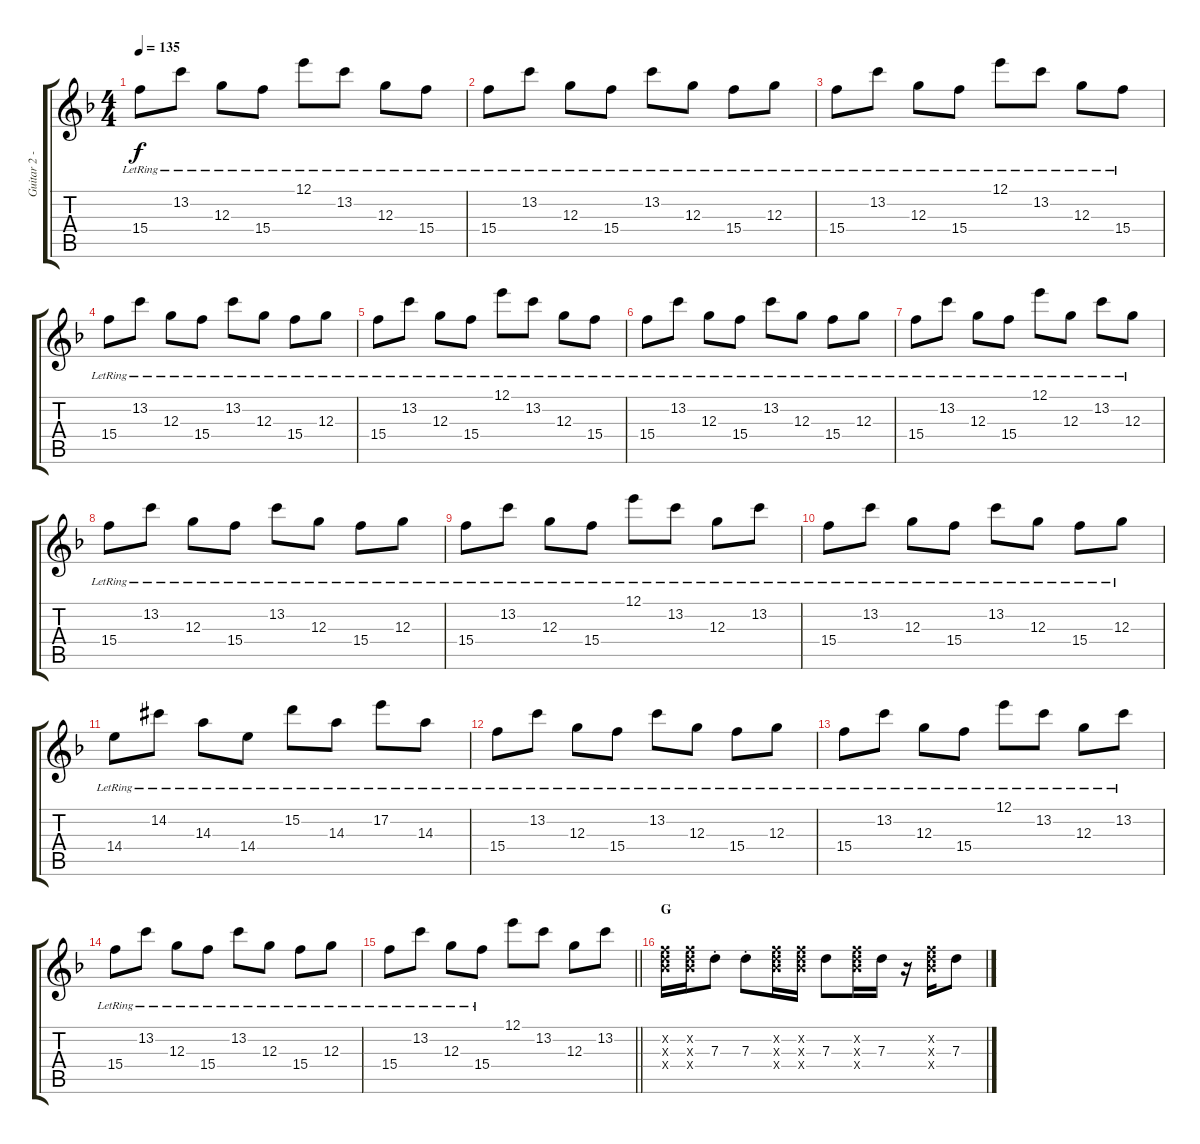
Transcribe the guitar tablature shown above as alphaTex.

\track ("Guitar 2 - Hiroto" "Guitar 2 -") {instrument overdrivenguitar}
\staff {score tabs}
\tuning (E4 B3 G3 D3 A2 E2) {hide}
\ts (4 4)
\tempo 135
\clef g2
\ks f
15.4{lr}.8{dy f} 13.2{lr}.8 12.3{lr}.8 15.4{lr}.8 12.1{lr}.8 13.2{lr}.8 12.3{lr}.8 15.4{lr}.8 |
15.4{lr}.8 13.2{lr}.8 12.3{lr}.8 15.4{lr}.8 13.2{lr}.8 12.3{lr}.8 15.4{lr}.8 12.3{lr}.8 |
15.4{lr}.8 13.2{lr}.8 12.3{lr}.8 15.4{lr}.8 12.1{lr}.8 13.2{lr}.8 12.3{lr}.8 15.4{lr}.8 |
15.4{lr}.8 13.2{lr}.8 12.3{lr}.8 15.4{lr}.8 13.2{lr}.8 12.3{lr}.8 15.4{lr}.8 12.3{lr}.8 |
15.4{lr}.8 13.2{lr}.8 12.3{lr}.8 15.4{lr}.8 12.1{lr}.8 13.2{lr}.8 12.3{lr}.8 15.4{lr}.8 |
15.4{lr}.8 13.2{lr}.8 12.3{lr}.8 15.4{lr}.8 13.2{lr}.8 12.3{lr}.8 15.4{lr}.8 12.3{lr}.8 |
15.4{lr}.8 13.2{lr}.8 12.3{lr}.8 15.4{lr}.8 12.1{lr}.8 12.3{lr}.8 13.2{lr}.8 12.3{lr}.8 |
15.4{lr}.8 13.2{lr}.8 12.3{lr}.8 15.4{lr}.8 13.2{lr}.8 12.3{lr}.8 15.4{lr}.8 12.3{lr}.8 |
15.4{lr}.8 13.2{lr}.8 12.3{lr}.8 15.4{lr}.8 12.1{lr}.8 13.2{lr}.8 12.3{lr}.8 13.2{lr}.8 |
15.4{lr}.8 13.2{lr}.8 12.3{lr}.8 15.4{lr}.8 13.2{lr}.8 12.3{lr}.8 15.4{lr}.8 12.3{lr}.8 |
14.4{lr}.8 14.2{lr acc #}.8 14.3{lr}.8 14.4{lr}.8 15.2{lr}.8 14.3{lr}.8 17.2{lr}.8 14.3{lr}.8 |
15.4{lr}.8 13.2{lr}.8 12.3{lr}.8 15.4{lr}.8 13.2{lr}.8 12.3{lr}.8 15.4{lr}.8 12.3{lr}.8 |
15.4{lr}.8 13.2{lr}.8 12.3{lr}.8 15.4{lr}.8 12.1{lr}.8 13.2{lr}.8 12.3{lr}.8 13.2{lr}.8 |
15.4{lr}.8 13.2{lr}.8 12.3{lr}.8 15.4{lr}.8 13.2{lr}.8 12.3{lr}.8 15.4{lr}.8 12.3{lr}.8 |
\barLineRight lightlight
15.4{lr}.8 13.2{lr}.8 12.3{lr}.8 15.4{lr}.8 12.1.8 13.2.8 12.3.8 13.2.8 |
\section ("" "G")
(6.2{x} 7.3{x} 8.4{x}).16 (6.2{x} 7.3{x} 8.4{x}).16 7.3{st}.8 7.3{st}.8 (6.2{x} 7.3{x} 8.4{x}).16 (6.2{x} 7.3{x} 8.4{x}).16 7.3.8 (6.2{x} 7.3{x} 8.4{x}).16 7.3.16 r.16 (6.2{x} 7.3{x} 8.4{x}).16 7.3.8
